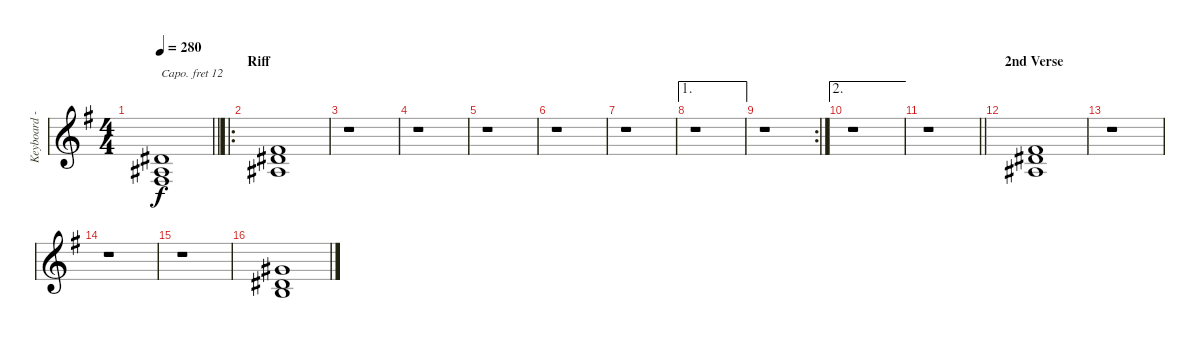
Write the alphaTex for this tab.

\track ("Keyboard - Derek Sherinian" "Keyboard -") {instrument choiraahs}
\staff {score}
\capo 12
\tuning (Eb4 Bb3 Gb3 Db3 Ab2 Eb2) {hide}
\ts (4 4)
\tempo 280
\clef g2
\barLineRight lightlight
\ks eminor
(2.4{t} 2.5{t} 3.6{t}).1{dy f} |
\ro
\section ("" "Riff")
(0.3 2.4 2.5).1 |
r.1 |
r.1 |
r.1 |
r.1 |
r.1 |
\ae 1
r.1 |
\rc 2
r.1 |
\ae 2
r.1 |
\barLineRight lightlight
r.1 |
\section ("" "2nd Verse")
(0.3 2.4 2.5).1 |
r.1 |
r.1 |
r.1 |
(2.3 2.4 3.5).1
